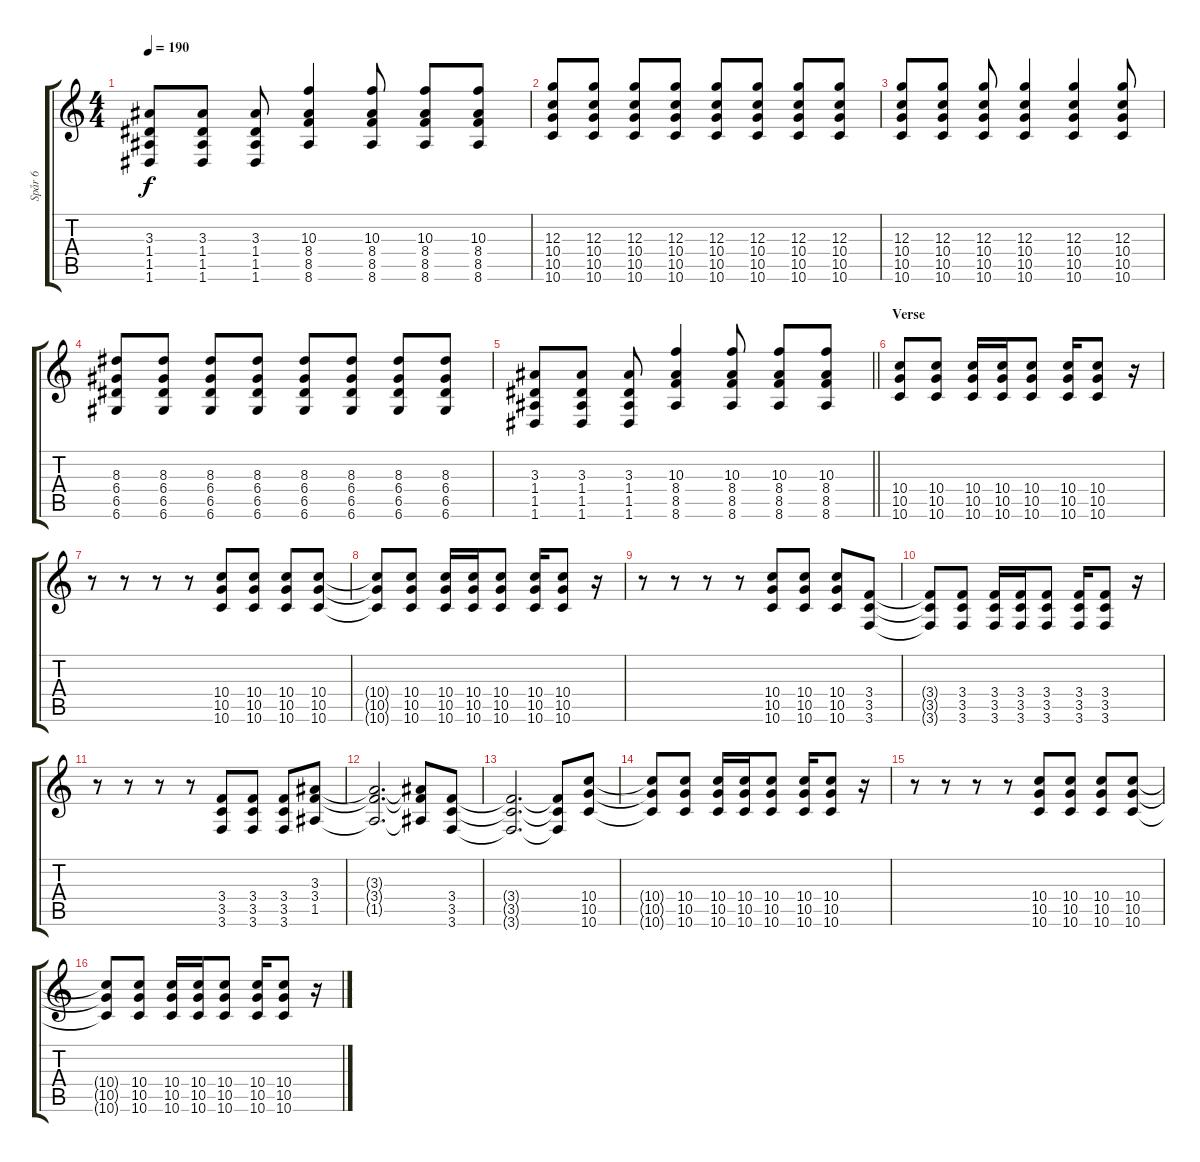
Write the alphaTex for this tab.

\track ("Spår 6" "Spår 6") {instrument overdrivenguitar}
\staff {score tabs}
\tuning (E4 B3 G3 D3 A2 D2) {hide}
\ts (4 4)
\tempo 190
\clef g2
\ks c
(3.3 1.4 1.5 1.6).8{dy f} (3.3 1.4 1.5 1.6).8 (3.3 1.4 1.5 1.6).8 (10.3 8.4 8.5 8.6).4 (10.3 8.4 8.5 8.6).8 (10.3 8.4 8.5 8.6).8 (10.3 8.4 8.5 8.6).8 |
(12.3 10.4 10.5 10.6).8 (12.3 10.4 10.5 10.6).8 (12.3 10.4 10.5 10.6).8 (12.3 10.4 10.5 10.6).8 (12.3 10.4 10.5 10.6).8 (12.3 10.4 10.5 10.6).8 (12.3 10.4 10.5 10.6).8 (12.3 10.4 10.5 10.6).8 |
(12.3 10.4 10.5 10.6).8 (12.3 10.4 10.5 10.6).8 (12.3 10.4 10.5 10.6).8 (12.3 10.4 10.5 10.6).4 (12.3 10.4 10.5 10.6).4 (12.3 10.4 10.5 10.6).8 |
(8.3 6.4 6.5 6.6).8 (8.3 6.4 6.5 6.6).8 (8.3 6.4 6.5 6.6).8 (8.3 6.4 6.5 6.6).8 (8.3 6.4 6.5 6.6).8 (8.3 6.4 6.5 6.6).8 (8.3 6.4 6.5 6.6).8 (8.3 6.4 6.5 6.6).8 |
\barLineRight lightlight
(3.3 1.4 1.5 1.6).8 (3.3 1.4 1.5 1.6).8 (3.3 1.4 1.5 1.6).8 (10.3 8.4 8.5 8.6).4 (10.3 8.4 8.5 8.6).8 (10.3 8.4 8.5 8.6).8 (10.3 8.4 8.5 8.6).8 |
\section ("" "Verse")
(10.4 10.5 10.6).8 (10.4 10.5 10.6).8 (10.4 10.5 10.6).16 (10.4 10.5 10.6).16 (10.4 10.5 10.6).8 (10.4 10.5 10.6).16 (10.4 10.5 10.6).8 r.16 |
r.8 r.8 r.8 r.8 (10.4 10.5 10.6).8 (10.4 10.5 10.6).8 (10.4 10.5 10.6).8 (10.4 10.5 10.6).8 |
(10.4{t} 10.5{t} 10.6{t}).8 (10.4 10.5 10.6).8 (10.4 10.5 10.6).16 (10.4 10.5 10.6).16 (10.4 10.5 10.6).8 (10.4 10.5 10.6).16 (10.4 10.5 10.6).8 r.16 |
r.8 r.8 r.8 r.8 (10.4 10.5 10.6).8 (10.4 10.5 10.6).8 (10.4 10.5 10.6).8 (3.4 3.5 3.6).8 |
(3.4{t} 3.5{t} 3.6{t}).8 (3.4 3.5 3.6).8 (3.4 3.5 3.6).16 (3.4 3.5 3.6).16 (3.4 3.5 3.6).8 (3.4 3.5 3.6).16 (3.4 3.5 3.6).8 r.16 |
r.8 r.8 r.8 r.8 (3.4 3.5 3.6).8 (3.4 3.5 3.6).8 (3.4 3.5 3.6).8 (3.3 3.4 1.5).8 |
(3.3{t} 3.4{t} 1.5{t}).2{d} (3.3{t} 3.4{t} 1.5{t}).8 (3.4 3.5 3.6).8 |
(3.4{t} 3.5{t} 3.6{t}).2{d} (3.4{t} 3.5{t} 3.6{t}).8 (10.4 10.5 10.6).8 |
(10.4{t} 10.5{t} 10.6{t}).8 (10.4 10.5 10.6).8 (10.4 10.5 10.6).16 (10.4 10.5 10.6).16 (10.4 10.5 10.6).8 (10.4 10.5 10.6).16 (10.4 10.5 10.6).8 r.16 |
r.8 r.8 r.8 r.8 (10.4 10.5 10.6).8 (10.4 10.5 10.6).8 (10.4 10.5 10.6).8 (10.4 10.5 10.6).8 |
(10.4{t} 10.5{t} 10.6{t}).8 (10.4 10.5 10.6).8 (10.4 10.5 10.6).16 (10.4 10.5 10.6).16 (10.4 10.5 10.6).8 (10.4 10.5 10.6).16 (10.4 10.5 10.6).8 r.16
